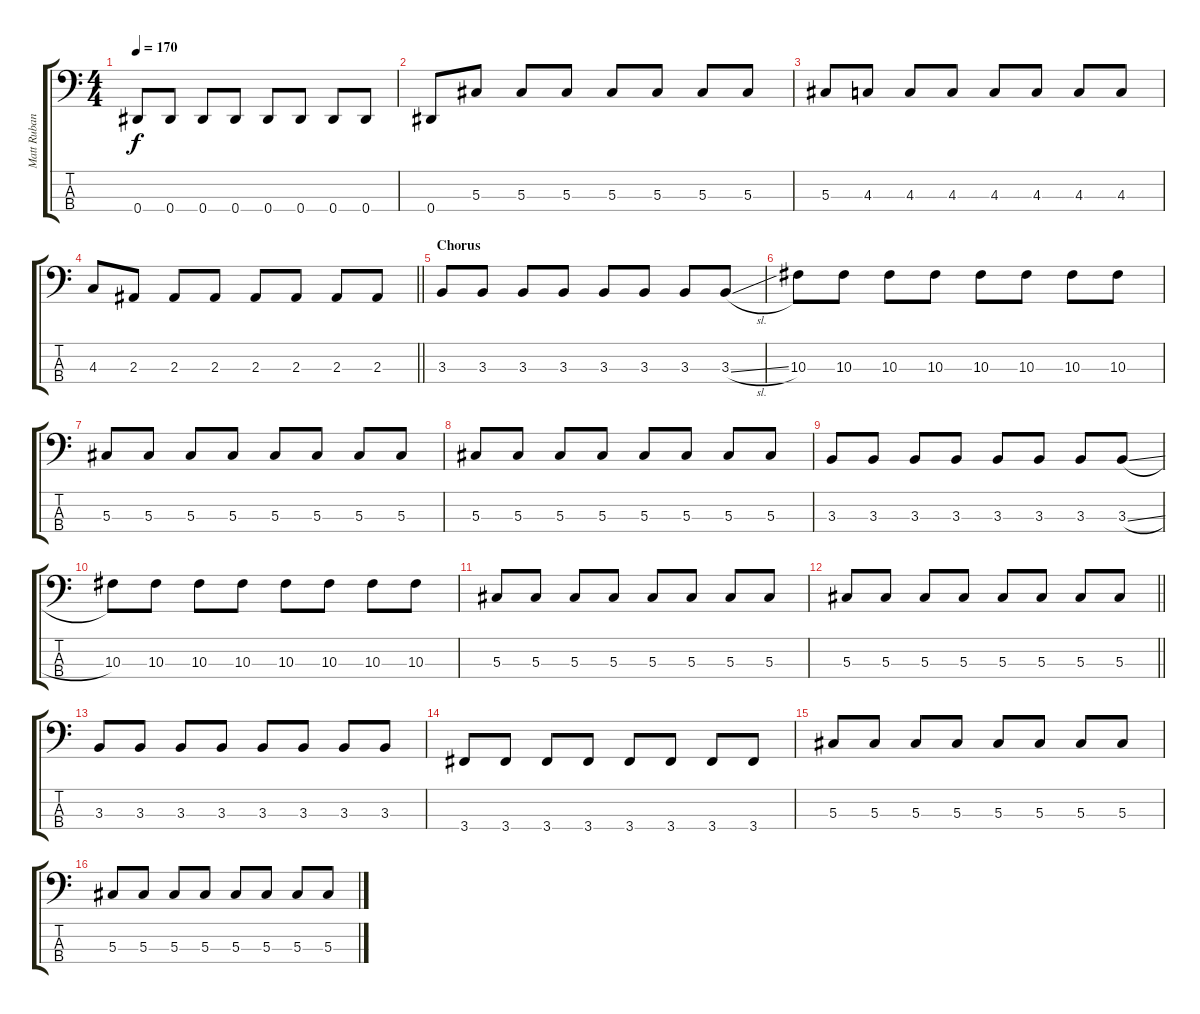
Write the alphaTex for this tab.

\track ("Matt Rubano - Bass" "Matt Ruban") {instrument electricbasspick}
\staff {score tabs}
\tuning (Gb2 Db2 Ab1 Eb1) {hide}
\ts (4 4)
\tempo 170
\clef f4
\ks c
0.4.8{dy f} 0.4.8 0.4.8 0.4.8 0.4.8 0.4.8 0.4.8 0.4.8 |
0.4.8 5.3.8 5.3.8 5.3.8 5.3.8 5.3.8 5.3.8 5.3.8 |
5.3.8 4.3.8 4.3.8 4.3.8 4.3.8 4.3.8 4.3.8 4.3.8 |
\barLineRight lightlight
4.3.8 2.3.8 2.3.8 2.3.8 2.3.8 2.3.8 2.3.8 2.3.8 |
\section ("" "Chorus")
3.3.8 3.3.8 3.3.8 3.3.8 3.3.8 3.3.8 3.3.8 3.3{sl}.8 |
10.3.8 10.3.8 10.3.8 10.3.8 10.3.8 10.3.8 10.3.8 10.3.8 |
5.3.8 5.3.8 5.3.8 5.3.8 5.3.8 5.3.8 5.3.8 5.3.8 |
5.3.8 5.3.8 5.3.8 5.3.8 5.3.8 5.3.8 5.3.8 5.3.8 |
3.3.8 3.3.8 3.3.8 3.3.8 3.3.8 3.3.8 3.3.8 3.3{sl}.8 |
10.3.8 10.3.8 10.3.8 10.3.8 10.3.8 10.3.8 10.3.8 10.3.8 |
5.3.8 5.3.8 5.3.8 5.3.8 5.3.8 5.3.8 5.3.8 5.3.8 |
\barLineRight lightlight
5.3.8 5.3.8 5.3.8 5.3.8 5.3.8 5.3.8 5.3.8 5.3.8 |
3.3.8 3.3.8 3.3.8 3.3.8 3.3.8 3.3.8 3.3.8 3.3.8 |
3.4.8 3.4.8 3.4.8 3.4.8 3.4.8 3.4.8 3.4.8 3.4.8 |
5.3.8 5.3.8 5.3.8 5.3.8 5.3.8 5.3.8 5.3.8 5.3.8 |
5.3.8 5.3.8 5.3.8 5.3.8 5.3.8 5.3.8 5.3.8 5.3.8
